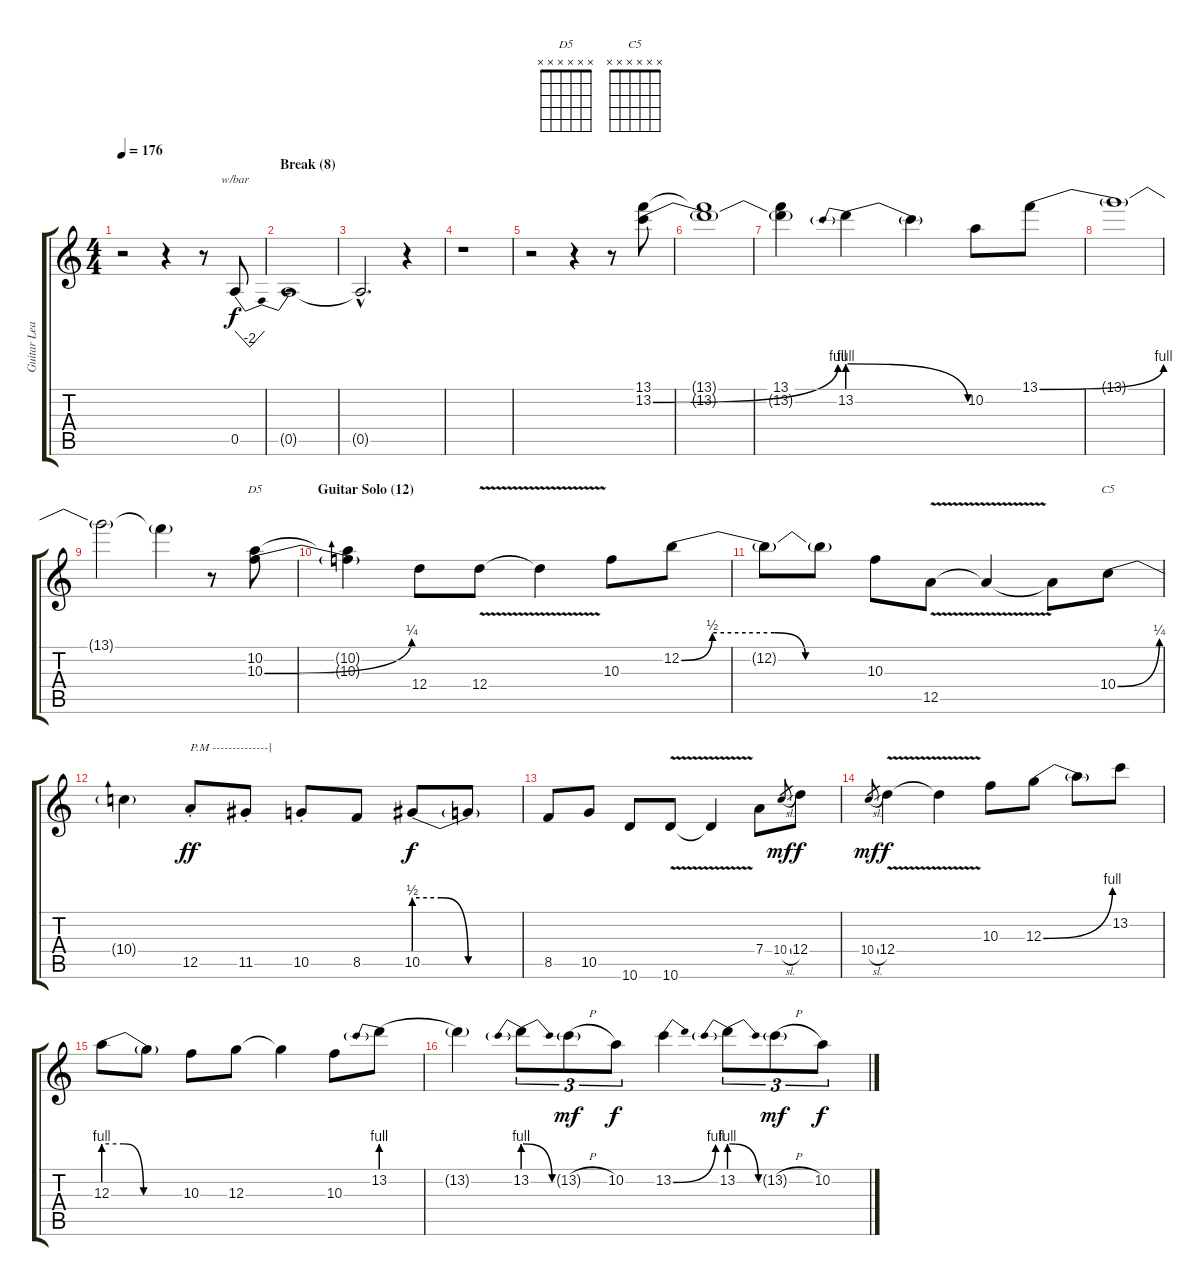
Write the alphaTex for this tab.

\track ("Guitar Lead 2" "Guitar Lea") {instrument distortionguitar}
\staff {score tabs}
\tuning (E4 B3 G3 D3 A2 E2) {hide}
\chord ("D5" x x x x x x)
\chord ("C5" x x x x x x)
\ts (4 4)
\tempo 176
\clef g2
\ks c
r.2{dy f} r.4 r.8 0.5.8{tbe (dip default 0 0 30 -8 60 0)} |
\section ("" "Break (8)")
0.5{t}.1 |
0.5{hac t}.2{d} r.4 |
r.1 |
r.2 r.4 r.8 (13.1 13.2{be (bend 0 0 60 4)}).8 |
(13.1{t} 13.2{t}).1 |
(13.1 13.2{t}).4 13.2{be (prebendrelease 0 4 60 0)}.4 13.2{t}.4 10.2.8 13.1{be (bend 0 0 60 4)}.8 |
13.1{t}.1 |
13.1{t}.2 13.1{t}.4 r.8 (10.2 10.3{be (bend 0 0 60 1)}).8{ch "D5"} |
\section ("" "Guitar Solo (12)")
(10.2{t} 10.3{t}).4 12.4.8 12.4{v}.8 12.4{t}.4 10.3.8 12.2{be (custom 0 0 10 2 30 2 40 0 60 0)}.8 |
12.2{t}.8 12.2{t}.8 10.3.8 12.5{v}.8 12.5{t}.4 12.5{t}.8 10.4{be (bend 0 0 60 1)}.8{ch "C5"} |
10.4{t}.4 12.5{st}.8{txt "P.M --------------|" dy ff} 11.5{st}.8 10.5{st}.8 8.5.8 10.5{be (custom 0 2 15 2 30 0 60 0)}.8{dy f} 10.5{t}.8 |
8.5.8 10.5.8 10.6.8 10.6{v}.8 10.6{t}.4 7.4.8 10.4{sl}.8{gr dy mf} 12.4.8{dy f} |
10.4{sl}.8{gr dy mf} 12.4{v}.4{dy f} 12.4{t}.4 10.3.8 12.3{be (bend 0 0 60 4)}.8 12.3{t}.8 13.2.8 |
12.3{be (custom 0 4 15 4 30 0 60 0)}.8 12.3{t}.8 10.3.8 12.3.8 12.3{t}.4 10.3.8 13.2{be (prebend 0 4 60 4)}.8 |
13.2{t}.4 13.2{be (prebendrelease 0 4 60 0)}.8{tu (3 2)} 13.2{h g}.8{tu (3 2) dy mf} 10.2.8{tu (3 2) dy f} 13.2{be (bend 0 0 60 4)}.4 13.2{be (prebendrelease 0 4 60 0)}.8{tu (3 2)} 13.2{h g}.8{tu (3 2) dy mf} 10.2.8{tu (3 2) dy f}
